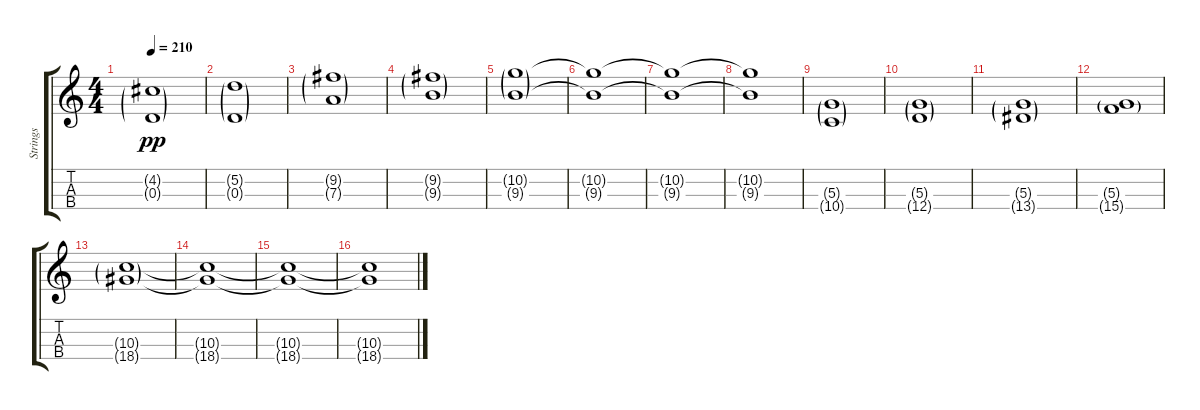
\track ("Strings" "Strings") {instrument violin}
\staff {score tabs}
\tuning (E5 A4 D4 D3) {hide}
\ts (4 4)
\tempo 210
\clef g2
\ks c
(4.2{g} 0.3{g}).1{dy pp} |
(5.2{g} 0.3{g}).1 |
(9.2{g} 7.3{g}).1 |
(9.2{g} 9.3{g}).1 |
(10.2{g} 9.3{g}).1 |
(10.2{t} 9.3{t}).1 |
(10.2{t} 9.3{t}).1 |
(10.2{t} 9.3{t}).1 |
(5.3{g} 10.4{g}).1 |
(5.3{g} 12.4{g}).1 |
(5.3{g} 13.4{g}).1 |
(5.3{g} 15.4{g}).1 |
(10.3{g} 18.4{g}).1 |
(10.3{t} 18.4{t}).1 |
(10.3{t} 18.4{t}).1 |
(10.3{t} 18.4{t}).1
